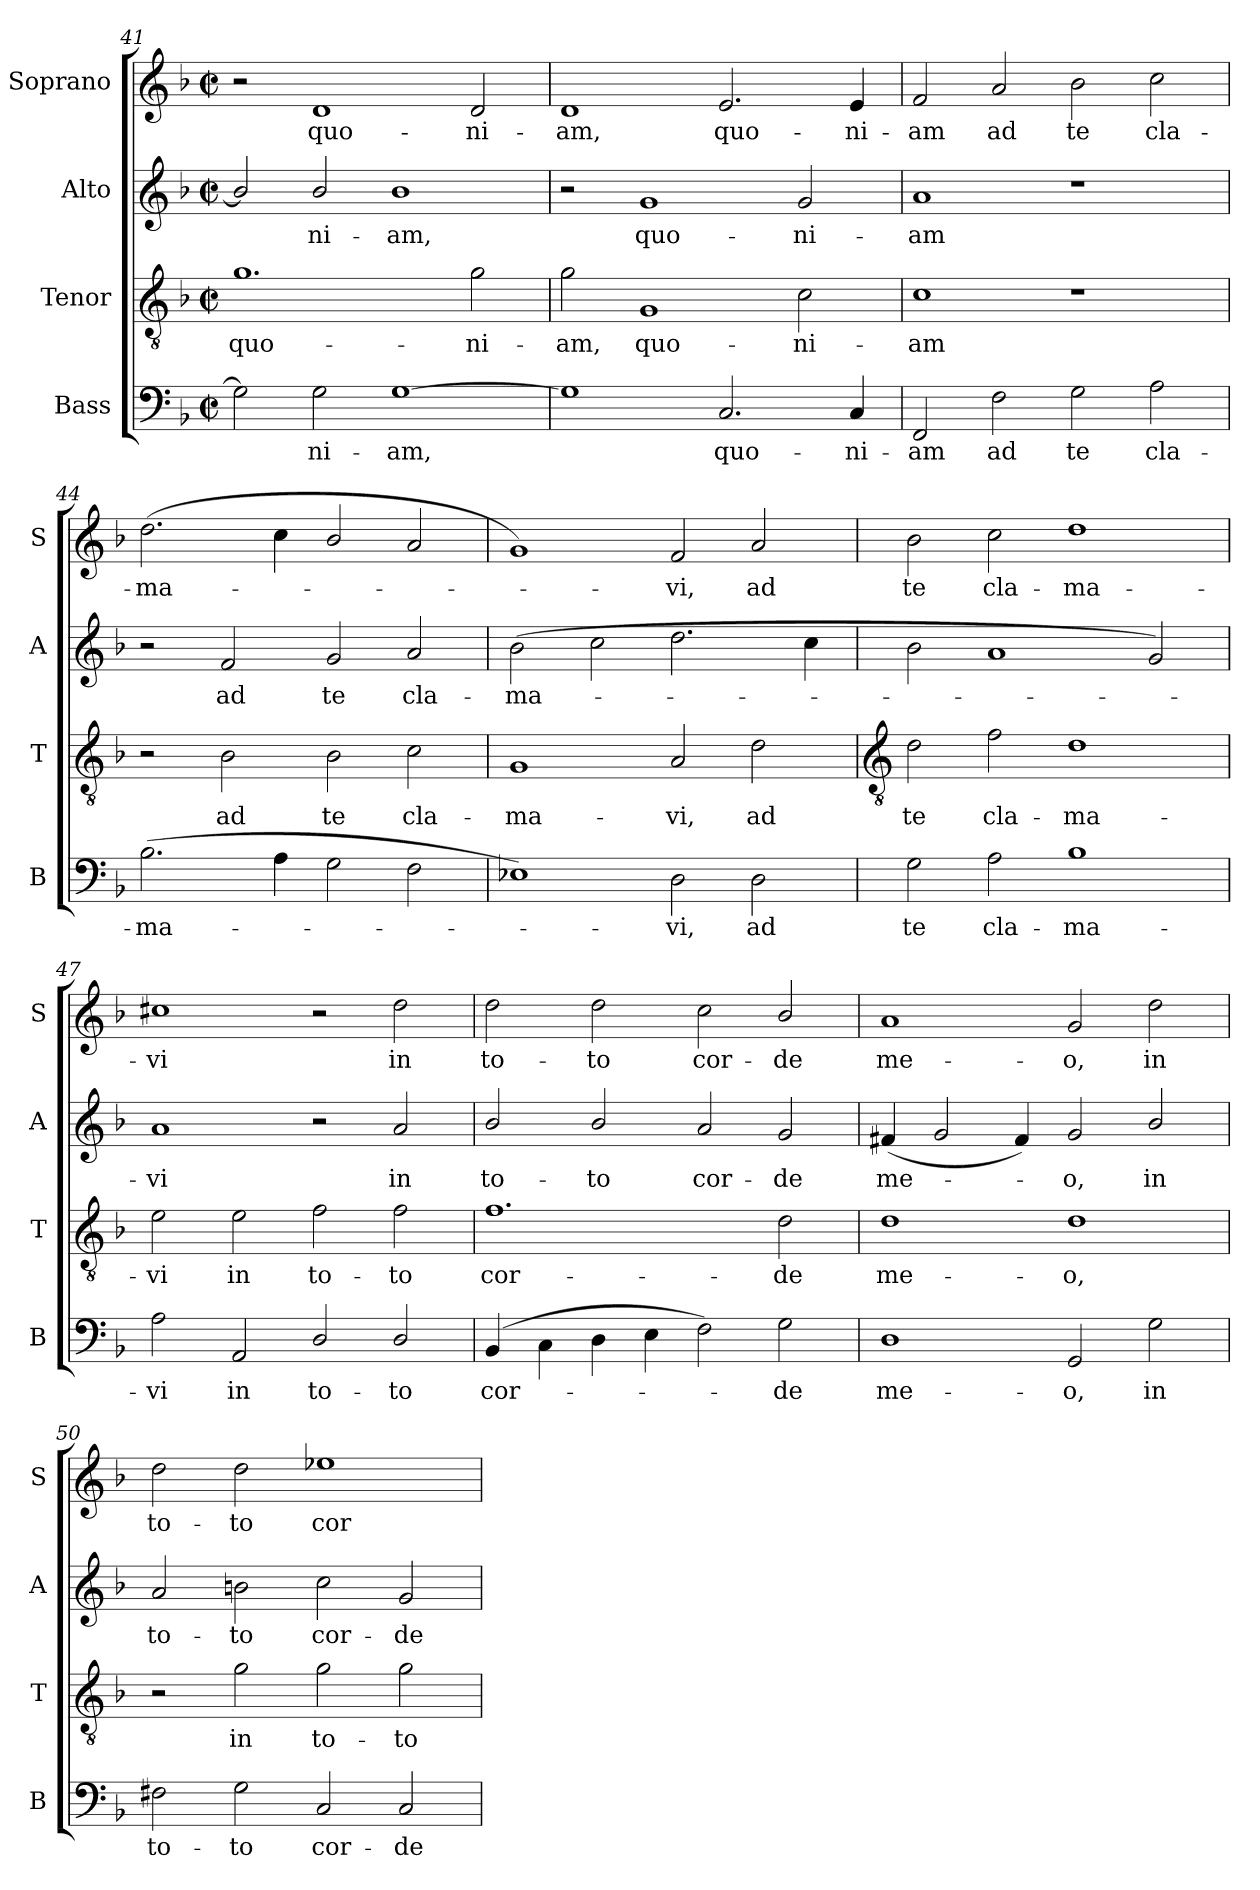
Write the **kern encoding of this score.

**kern	**text	**kern	**text	**kern	**text	**kern	**text
*part4	*part4	*part3	*part3	*part2	*part2	*part1	*part1
*staff4	*staff4	*staff3	*staff3	*staff2	*staff2	*staff1	*staff1
*I"Bass	*	*I"Tenor	*	*I"Alto	*	*I"Soprano	*
*I'B	*	*I'T	*	*I'A	*	*I'S	*
*clefF4	*	*clefGv2	*	*clefG2	*	*clefG2	*
*k[b-]	*	*k[b-]	*	*k[b-]	*	*k[b-]	*
*F:	*	*F:	*	*F:	*	*F:	*
*M4/2	*	*M4/2	*	*M4/2	*	*M4/2	*
*met(c|)	*	*met(c|)	*	*met(c|)	*	*met(c|)	*
=41	=41	=41	=41	=41	=41	=41	=41
!	!	!	!LO:LY:b	!	!	!	!
2G]	.	1.g	quo-	2b-/]	.	2r	.
!	!LO:LY:b	!	!	!	!LO:LY:b	!	!LO:LY:b
2G	ni-	.	.	2b-/	ni-	1d	quo-
!	!LO:LY:b	!	!	!	!LO:LY:b	!	!
[1G	-am,	.	.	1b-	-am,	.	.
!	!	!	!LO:LY:b	!	!	!	!LO:LY:b
.	.	2g	-ni-	.	.	2d	-ni-
=42	=42	=42	=42	=42	=42	=42	=42
!	!	!	!LO:LY:b	!	!	!	!LO:LY:b
1G]	.	2g	-am,	2r	.	1d	-am,
!	!	!	!LO:LY:b	!	!LO:LY:b	!	!
.	.	1G	quo-	1g	quo-	.	.
!	!LO:LY:b	!	!	!	!	!	!LO:LY:b
2.C	quo-	.	.	.	.	2.e	quo-
!	!	!	!LO:LY:b	!	!LO:LY:b	!	!
.	.	2c	-ni-	2g	-ni-	.	.
!	!LO:LY:b	!	!	!	!	!	!LO:LY:b
4C	-ni-	.	.	.	.	4e	-ni-
=43	=43	=43	=43	=43	=43	=43	=43
!	!LO:LY:b	!	!LO:LY:b	!	!LO:LY:b	!	!LO:LY:b
2FF	-am	1c	-am	1a	-am	2f	-am
!	!LO:LY:b	!	!	!	!	!	!LO:LY:b
2F	ad	.	.	.	.	2a	ad
!	!LO:LY:b	!	!	!	!	!	!LO:LY:b
2G	te	1r	.	1r	.	2b-	te
!	!LO:LY:b	!	!	!	!	!	!LO:LY:b
2A	cla-	.	.	.	.	2cc	cla-
=44	=44	=44	=44	=44	=44	=44	=44
!	!LO:LY:b	!	!	!	!	!	!LO:LY:b
(>2.B-	-ma-	2r	.	2r	.	(<2.dd	-ma-
!	!	!	!LO:LY:b	!	!LO:LY:b	!	!
.	.	2B-	ad	2f	ad	.	.
4A	.	.	.	.	.	4cc\	.
!	!	!	!LO:LY:b	!	!LO:LY:b	!	!
2G	.	2B-	te	2g	te	2b-/	.
!	!	!	!LO:LY:b	!	!LO:LY:b	!	!
2F	.	2c	cla-	2a	cla-	2a	.
=45	=45	=45	=45	=45	=45	=45	=45
!	!	!	!LO:LY:b	!	!LO:LY:b	!	!
1E-X)	.	1G	-ma-	(>2b-	-ma-	1g)	.
.	.	.	.	2cc	.	.	.
!	!LO:LY:b	!	!LO:LY:b	!	!	!	!LO:LY:b
2D	vi,	2A	-vi,	2.dd	.	2f	vi,
!	!LO:LY:b	!	!LO:LY:b	!	!	!	!LO:LY:b
2D	ad	2d	ad	.	.	2a	ad
.	.	.	.	4cc	.	.	.
!!LO:LB:g=z
=46	=46	=46	=46	=46	=46	=46	=46
*	*	*clefGv2	*	*	*	*	*
!	!LO:LY:b	!	!LO:LY:b	!	!	!	!LO:LY:b
2G	te	2d	te	2b-	.	2b-	te
!	!LO:LY:b	!	!LO:LY:b	!	!	!	!LO:LY:b
2A	cla-	2f	cla-	1a\	.	2cc	cla-
!	!LO:LY:b	!	!LO:LY:b	!	!	!	!LO:LY:b
1B-	-ma-	1d	-ma-	.	.	1dd	-ma-
.	.	.	.	2g/)	.	.	.
=47	=47	=47	=47	=47	=47	=47	=47
!	!LO:LY:b	!	!LO:LY:b	!	!LO:LY:b	!	!LO:LY:b
2A	-vi	2e	-vi	1a	vi	1cc#X	-vi
!	!LO:LY:b	!	!LO:LY:b	!	!	!	!
2AA	in	2e	in	.	.	.	.
!	!LO:LY:b	!	!LO:LY:b	!	!	!	!
2D/	to-	2f	to-	2r	.	2r	.
!	!LO:LY:b	!	!LO:LY:b	!	!LO:LY:b	!	!LO:LY:b
2D/	-to	2f	-to	2a	in	2dd	in
=48	=48	=48	=48	=48	=48	=48	=48
!	!LO:LY:b	!	!LO:LY:b	!	!LO:LY:b	!	!LO:LY:b
(>4BB-	cor-	1.f	cor-	2b-/	to-	2dd	to-
4C\	.	.	.	.	.	.	.
!	!	!	!	!	!LO:LY:b	!	!LO:LY:b
4D	.	.	.	2b-/	-to	2dd	-to
4E	.	.	.	.	.	.	.
!	!	!	!	!	!LO:LY:b	!	!LO:LY:b
2F)	.	.	.	2a	cor-	2cc	cor-
!	!LO:LY:b	!	!LO:LY:b	!	!LO:LY:b	!	!LO:LY:b
2G	de	2d	-de	2g	-de	2b-/	-de
=49	=49	=49	=49	=49	=49	=49	=49
!	!LO:LY:b	!	!LO:LY:b	!	!LO:LY:b	!	!LO:LY:b
1D	me-	1d	me-	(<4f#X	me-	1a	me-
.	.	.	.	2g	.	.	.
.	.	.	.	4f#)	.	.	.
!	!LO:LY:b	!	!LO:LY:b	!	!LO:LY:b	!	!LO:LY:b
2GG	-o,	1d	-o,	2g	o,	2g	-o,
!	!LO:LY:b	!	!	!	!LO:LY:b	!	!LO:LY:b
2G	in	.	.	2b-/	in	2dd	in
=50	=50	=50	=50	=50	=50	=50	=50
!	!LO:LY:b	!	!	!	!LO:LY:b	!	!LO:LY:b
2F#X	to-	2r	.	2a	to-	2dd	to-
!	!LO:LY:b	!	!LO:LY:b	!	!LO:LY:b	!	!LO:LY:b
2G	-to	2g	in	2bn	-to	2dd	-to
!	!LO:LY:b	!	!LO:LY:b	!	!LO:LY:b	!	!LO:LY:b
2C	cor-	2g	to-	2cc	cor-	1ee-X	cor-
!	!LO:LY:b	!	!LO:LY:b	!	!LO:LY:b	!	!
2C	-de	2g	-to	2g	-de	.	.
=	=	=	=	=	=	=	=
*-	*-	*-	*-	*-	*-	*-	*-
